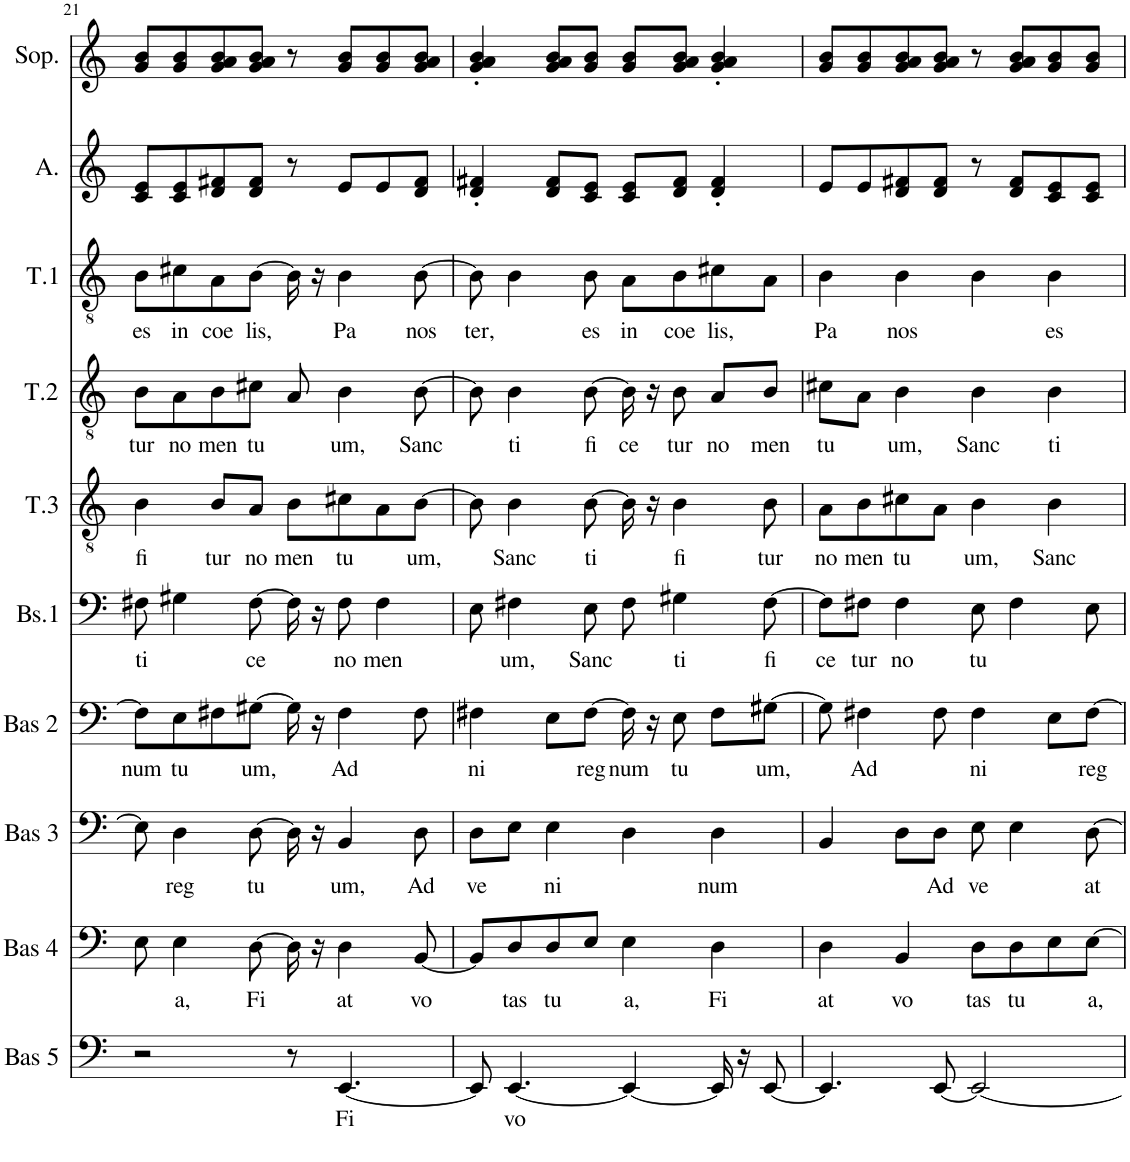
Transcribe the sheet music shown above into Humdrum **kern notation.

**kern	**text	**kern	**text	**kern	**text	**kern	**text	**kern	**text	**kern	**text	**kern	**text	**kern	**text	**kern	**kern
*part10	*part10	*part9	*part9	*part8	*part8	*part7	*part7	*part6	*part6	*part5	*part5	*part4	*part4	*part3	*part3	*part2	*part1
*staff10	*staff10	*staff9	*staff9	*staff8	*staff8	*staff7	*staff7	*staff6	*staff6	*staff5	*staff5	*staff4	*staff4	*staff3	*staff3	*staff2	*staff1
*I"Bas 5	*	*I"Bas 4	*	*I"Bas 3	*	*I"Bas 2	*	*I"Bas 1	*	*I"Tenor 3	*	*I"Tenor 2	*	*I"Tenor 1	*	*I"Alt	*I"Sopraan
*I'Bas 5	*	*I'Bas 4	*	*I'Bas 3	*	*I'Bas 2	*	*I'Bs.1	*	*I'T.3	*	*I'T.2	*	*I'T.1	*	*I'A.	*I'Sop.
!!LO:PB:g=z
*clefF4	*	*clefF4	*	*clefF4	*	*clefF4	*	*clefF4	*	*clefGv2	*	*clefGv2	*	*clefGv2	*	*clefG2	*clefG2
*k[]	*	*k[]	*	*k[]	*	*k[]	*	*k[]	*	*k[]	*	*k[]	*	*k[]	*	*k[]	*k[]
*M4/4	*	*M4/4	*	*M4/4	*	*M4/4	*	*M4/4	*	*M4/4	*	*M4/4	*	*M4/4	*	*M4/4	*M4/4
=21	=21	=21	=21	=21	=21	=21	=21	=21	=21	=21	=21	=21	=21	=21	=21	=21	=21
!	!	!	!	!	!	!	!LO:LY:b	!	!LO:LY:b	!	!LO:LY:b	!	!LO:LY:b	!	!LO:LY:b	!	!
2r	.	8E\	.	8E\]	.	8F#\L]	num	8F#X\	ti	4B\	fi	8B\L	tur	8B\L	es	8c/ 8e/L	8g/ 8b/L
!	!	!	!LO:LY:b	!	!LO:LY:b	!	!LO:LY:b	!	!	!	!	!	!LO:LY:b	!	!LO:LY:b	!	!
.	.	4E\	a,	4D\	reg	8E\	tu	4G#X\	.	.	.	8A\	no	8c#X\	in	8c/ 8e/	8g/ 8b/
!	!	!	!	!	!	!	!	!	!	!	!LO:LY:b	!	!LO:LY:b	!	!LO:LY:b	!	!
.	.	.	.	.	.	8F#X\	.	.	.	8B/L	tur	8B\	men	8A\	coe	8d/ 8f#X/	8g/ 8a/ 8b/
!	!	!	!LO:LY:b	!	!LO:LY:b	!	!LO:LY:b	!	!LO:LY:b	!	!LO:LY:b	!	!LO:LY:b	!	!LO:LY:b	!	!
.	.	[8D\	Fi	[8D\	tu	[8G#X\J	um,	[8F#\	ce	8A/J	no	8c#X\J	tu	[8B\J	lis,	8d/ 8f#/J	8g/ 8a/ 8b/J
!	!	!	!	!	!	!	!	!	!	!	!LO:LY:b	!	!	!	!	!	!
8r	.	16D\]	.	16D\]	.	16G#\]	.	16F#\]	.	8B\L	men	8A/	.	16B\]	.	8r	8r
.	.	16r	.	16r	.	16r	.	16r	.	.	.	.	.	16r	.	.	.
!	!LO:LY:b	!	!LO:LY:b	!	!LO:LY:b	!	!LO:LY:b	!	!LO:LY:b	!	!LO:LY:b	!	!LO:LY:b	!	!LO:LY:b	!	!
[4.EE/	Fi	4D\	at	4BB/	um,	4F#\	Ad	8F#\	no	8c#X\	tu	4B\	um,	4B\	Pa	8e/L	8g/ 8b/L
!	!	!	!	!	!	!	!	!	!LO:LY:b	!	!	!	!	!	!	!	!
.	.	.	.	.	.	.	.	4F#\	men	8A\	.	.	.	.	.	8e/	8g/ 8b/
!	!	!	!LO:LY:b	!	!LO:LY:b	!	!	!	!	!	!LO:LY:b	!	!LO:LY:b	!	!LO:LY:b	!	!
.	.	[8BB/	vo	8D\	Ad	8F#\	.	.	.	[8B\J	um,	[8B\	Sanc	[8B\	nos	8d/ 8f#/J	8g/ 8a/ 8b/J
=22	=22	=22	=22	=22	=22	=22	=22	=22	=22	=22	=22	=22	=22	=22	=22	=22	=22
!	!	!	!	!	!LO:LY:b	!	!LO:LY:b	!	!	!	!	!	!	!	!LO:LY:b	!	!
8EE/]	.	8BB/L]	.	8D\L	ve	4F#X\	ni	8E\	.	8B\]	.	8B\]	.	8B\]	ter,	4d/' 4f#X/'	4g/' 4a/' 4b/'
!	!LO:LY:b	!	!LO:LY:b	!	!	!	!	!	!LO:LY:b	!	!LO:LY:b	!	!LO:LY:b	!	!	!	!
[4.EE/	vo	8D/	tas	8E\J	.	.	.	4F#X\	um,	4B\	Sanc	4B\	ti	4B\	.	.	.
!	!	!	!LO:LY:b	!	!LO:LY:b	!	!	!	!	!	!	!	!	!	!	!	!
.	.	8D/	tu	4E\	ni	8E\L	.	.	.	.	.	.	.	.	.	8d/ 8f#/L	8g/ 8a/ 8b/L
!	!	!	!	!	!	!	!LO:LY:b	!	!LO:LY:b	!	!LO:LY:b	!	!LO:LY:b	!	!LO:LY:b	!	!
.	.	8E/J	.	.	.	[8F#\J	reg	8E\	Sanc	[8B\	ti	[8B\	fi	8B\	es	8c/ 8e/J	8g/ 8b/J
!	!	!	!LO:LY:b	!	!	!	!LO:LY:b	!	!	!	!	!	!LO:LY:b	!	!LO:LY:b	!	!
4EE/_	.	4E\	a,	4D\	.	16F#\]	num	8F#\	.	16B\]	.	16B\]	ce	8A\L	in	8c/ 8e/L	8g/ 8b/L
.	.	.	.	.	.	16r	.	.	.	16r	.	16r	.	.	.	.	.
!	!	!	!	!	!	!	!LO:LY:b	!	!LO:LY:b	!	!LO:LY:b	!	!LO:LY:b	!	!LO:LY:b	!	!
.	.	.	.	.	.	8E\	tu	4G#X\	ti	4B\	fi	8B\	tur	8B\	coe	8d/ 8f#/J	8g/ 8a/ 8b/J
!	!	!	!LO:LY:b	!	!LO:LY:b	!	!	!	!	!	!	!	!LO:LY:b	!	!LO:LY:b	!	!
16EE/]	.	4D\	Fi	4D\	num	8F#\L	.	.	.	.	.	8A/L	no	8c#X\	lis,	4d/' 4f#/'	4g/' 4a/' 4b/'
16r	.	.	.	.	.	.	.	.	.	.	.	.	.	.	.	.	.
!	!	!	!	!	!	!	!LO:LY:b	!	!LO:LY:b	!	!LO:LY:b	!	!LO:LY:b	!	!	!	!
[8EE/	.	.	.	.	.	[8G#X\J	um,	[8F#\	fi	8B\	tur	8B/J	men	8A\J	.	.	.
=23	=23	=23	=23	=23	=23	=23	=23	=23	=23	=23	=23	=23	=23	=23	=23	=23	=23
!	!	!	!LO:LY:b	!	!	!	!	!	!LO:LY:b	!	!LO:LY:b	!	!LO:LY:b	!	!LO:LY:b	!	!
4.EE/]	.	4D\	at	4BB/	.	8G#\]	.	8F#\L]	ce	8A\L	no	8c#X\L	tu	4B\	Pa	8e/L	8g/ 8b/L
!	!	!	!	!	!	!	!LO:LY:b	!	!LO:LY:b	!	!LO:LY:b	!	!	!	!	!	!
.	.	.	.	.	.	4F#X\	Ad	8F#X\J	tur	8B\	men	8A\J	.	.	.	8e/	8g/ 8b/
!	!	!	!LO:LY:b	!	!	!	!	!	!LO:LY:b	!	!LO:LY:b	!	!LO:LY:b	!	!LO:LY:b	!	!
.	.	4BB/	vo	8D\L	.	.	.	4F#\	no	8c#X\	tu	4B\	um,	4B\	nos	8d/ 8f#X/	8g/ 8a/ 8b/
!	!	!	!	!	!LO:LY:b	!	!	!	!	!	!	!	!	!	!	!	!
[8EE/	.	.	.	8D\J	Ad	8F#\	.	.	.	8A\J	.	.	.	.	.	8d/ 8f#/J	8g/ 8a/ 8b/J
!	!	!	!LO:LY:b	!	!LO:LY:b	!	!LO:LY:b	!	!LO:LY:b	!	!LO:LY:b	!	!LO:LY:b	!	!	!	!
2EE/_	.	8D\L	tas	8E\	ve	4F#\	ni	8E\	tu	4B\	um,	4B\	Sanc	4B\	.	8r	8r
!	!	!	!LO:LY:b	!	!	!	!	!	!	!	!	!	!	!	!	!	!
.	.	8D\	tu	4E\	.	.	.	4F#\	.	.	.	.	.	.	.	8d/ 8f#/L	8g/ 8a/ 8b/L
!	!	!	!	!	!	!	!	!	!	!	!LO:LY:b	!	!LO:LY:b	!	!LO:LY:b	!	!
.	.	8E\	.	.	.	8E\L	.	.	.	4B\	Sanc	4B\	ti	4B\	es	8c/ 8e/	8g/ 8b/
!	!	!	!LO:LY:b	!	!LO:LY:b	!	!LO:LY:b	!	!	!	!	!	!	!	!	!	!
.	.	[8E\J	a,	[8D\	at	[8F#\J	reg	8E\	.	.	.	.	.	.	.	8c/ 8e/J	8g/ 8b/J
=	=	=	=	=	=	=	=	=	=	=	=	=	=	=	=	=	=
*-	*-	*-	*-	*-	*-	*-	*-	*-	*-	*-	*-	*-	*-	*-	*-	*-	*-
